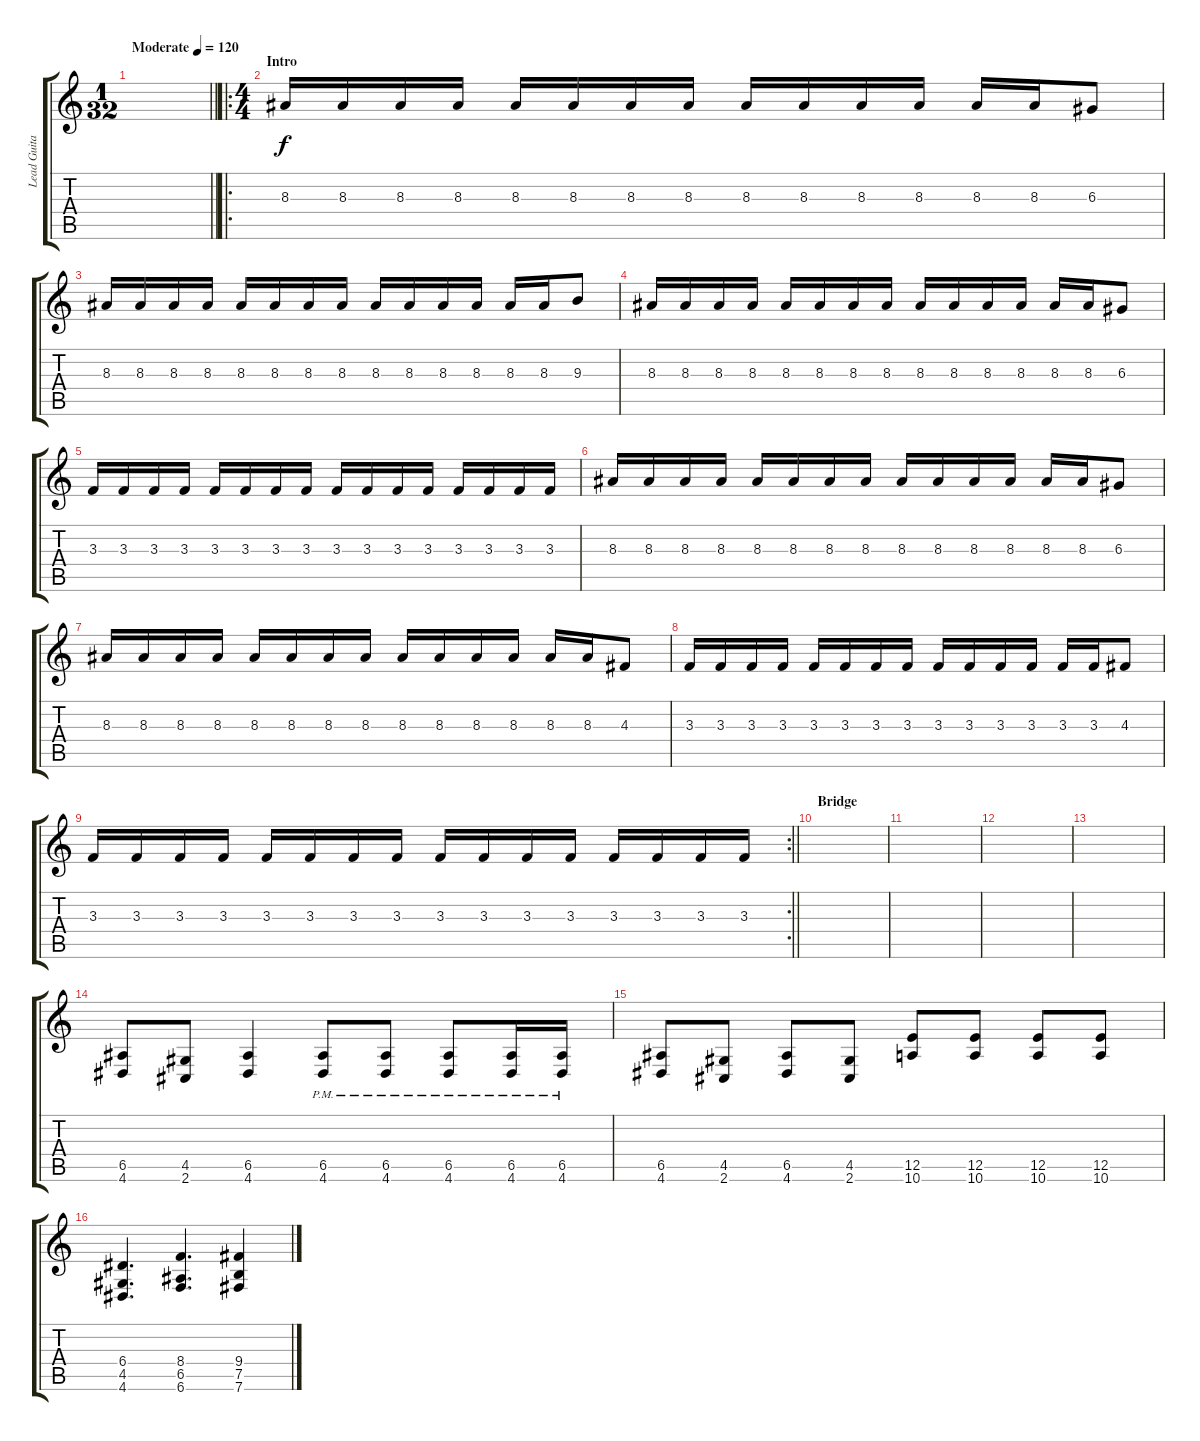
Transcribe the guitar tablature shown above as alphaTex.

\track ("Lead Guitar" "Lead Guita") {instrument distortionguitar}
\staff {score tabs}
\tuning (B3 G3 D3 A2 E2 B1) {hide}
\ts (1 32)
\tempo (120 "Moderate")
\clef g2
\barLineRight lightlight
\ks c
|
\ro
\ts (4 4)
\section ("" "Intro")
8.3.16 8.3.16 8.3.16 8.3.16 8.3.16 8.3.16 8.3.16 8.3.16 8.3.16 8.3.16 8.3.16 8.3.16 8.3.16 8.3.16 6.3.8 |
8.3.16 8.3.16 8.3.16 8.3.16 8.3.16 8.3.16 8.3.16 8.3.16 8.3.16 8.3.16 8.3.16 8.3.16 8.3.16 8.3.16 9.3.8 |
8.3.16 8.3.16 8.3.16 8.3.16 8.3.16 8.3.16 8.3.16 8.3.16 8.3.16 8.3.16 8.3.16 8.3.16 8.3.16 8.3.16 6.3.8 |
3.3.16 3.3.16 3.3.16 3.3.16 3.3.16 3.3.16 3.3.16 3.3.16 3.3.16 3.3.16 3.3.16 3.3.16 3.3.16 3.3.16 3.3.16 3.3.16 |
8.3.16 8.3.16 8.3.16 8.3.16 8.3.16 8.3.16 8.3.16 8.3.16 8.3.16 8.3.16 8.3.16 8.3.16 8.3.16 8.3.16 6.3.8 |
8.3.16 8.3.16 8.3.16 8.3.16 8.3.16 8.3.16 8.3.16 8.3.16 8.3.16 8.3.16 8.3.16 8.3.16 8.3.16 8.3.16 4.3.8 |
3.3.16 3.3.16 3.3.16 3.3.16 3.3.16 3.3.16 3.3.16 3.3.16 3.3.16 3.3.16 3.3.16 3.3.16 3.3.16 3.3.16 4.3.8 |
\rc 2
\barLineRight lightlight
3.3.16 3.3.16 3.3.16 3.3.16 3.3.16 3.3.16 3.3.16 3.3.16 3.3.16 3.3.16 3.3.16 3.3.16 3.3.16 3.3.16 3.3.16 3.3.16 |
\section ("" "Bridge")
|
|
|
|
(6.5 4.6).8 (4.5 2.6).8 (6.5 4.6).4 (6.5{pm} 4.6{pm}).8 (6.5{pm} 4.6{pm}).8 (6.5{pm} 4.6{pm}).8 (6.5{pm} 4.6{pm}).16 (6.5{pm} 4.6{pm}).16 |
(6.5 4.6).8 (4.5 2.6).8 (6.5 4.6).8 (4.5 2.6).8 (12.5 10.6).8 (12.5 10.6).8 (12.5 10.6).8 (12.5 10.6).8 |
(6.4 4.5 4.6).4{d} (8.4 6.5 6.6).4{d} (9.4 7.5 7.6).4
